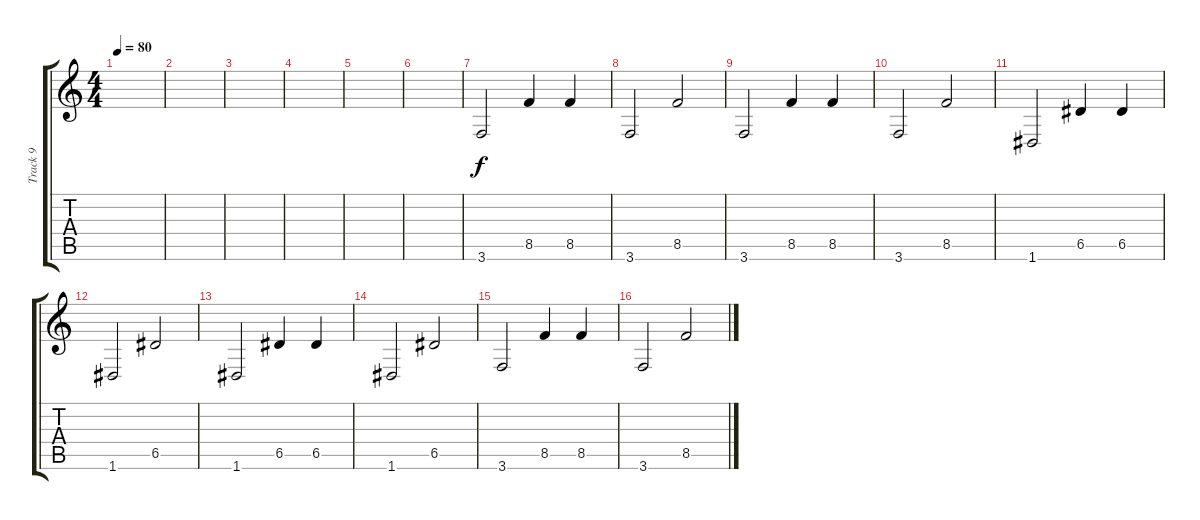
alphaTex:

\track ("Track 9" "Track 9") {instrument fretlessbass}
\staff {score tabs}
\tuning (E4 B3 G3 D3 A2 D2) {hide}
\ts (4 4)
\tempo 80
\clef g2
\ks c
|
|
|
|
|
|
3.6.2 8.5.4 8.5.4 |
3.6.2 8.5.2 |
3.6.2 8.5.4 8.5.4 |
3.6.2 8.5.2 |
1.6.2 6.5.4 6.5.4 |
1.6.2 6.5.2 |
1.6.2 6.5.4 6.5.4 |
1.6.2 6.5.2 |
3.6.2 8.5.4 8.5.4 |
3.6.2 8.5.2
